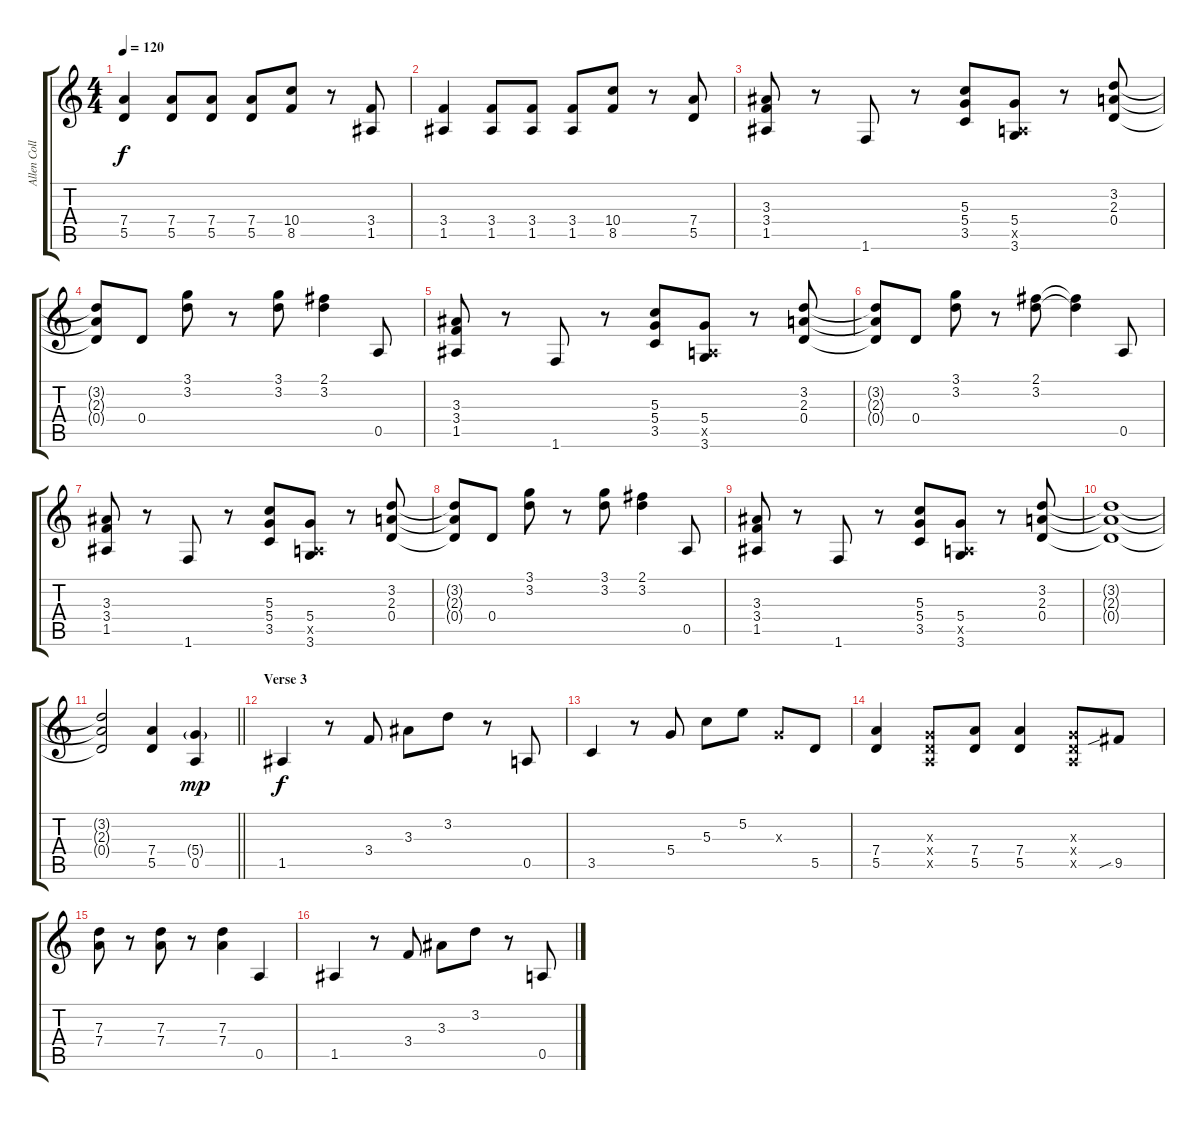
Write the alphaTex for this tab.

\track ("Allen Collins (Rhythm Guitar I)" "Allen Coll") {instrument distortionguitar}
\staff {score tabs}
\tuning (E4 B3 G3 D3 A2 E2) {hide}
\ts (4 4)
\tempo 120
\clef g2
\ks c
(7.4 5.5).4{dy f} (7.4 5.5).8 (7.4 5.5).8 (7.4 5.5).8 (10.4 8.5).8 r.8 (3.4 1.5).8 |
(3.4 1.5).4 (3.4 1.5).8 (3.4 1.5).8 (3.4 1.5).8 (10.4 8.5).8 r.8 (7.4 5.5).8 |
(3.3 3.4 1.5).8 r.8 1.6.8 r.8 (5.3 5.4 3.5).8 (5.4 0.5{x} 3.6).8 r.8 (3.2 2.3 0.4).8 |
(3.2{t} 2.3{t} 0.4{t}).8 0.4.8 (3.1 3.2).8 r.8 (3.1 3.2).8 (2.1 3.2).4 0.5.8 |
(3.3 3.4 1.5).8 r.8 1.6.8 r.8 (5.3 5.4 3.5).8 (5.4 0.5{x} 3.6).8 r.8 (3.2 2.3 0.4).8 |
(3.2{t} 2.3{t} 0.4{t}).8 0.4.8 (3.1 3.2).8 r.8 (2.1 3.2).8 (2.1{t} 3.2{t}).4 0.5.8 |
(3.3 3.4 1.5).8 r.8 1.6.8 r.8 (5.3 5.4 3.5).8 (5.4 0.5{x} 3.6).8 r.8 (3.2 2.3 0.4).8 |
(3.2{t} 2.3{t} 0.4{t}).8 0.4.8 (3.1 3.2).8 r.8 (3.1 3.2).8 (2.1 3.2).4 0.5.8 |
(3.3 3.4 1.5).8 r.8 1.6.8 r.8 (5.3 5.4 3.5).8 (5.4 0.5{x} 3.6).8 r.8 (3.2 2.3 0.4).8 |
(3.2{t} 2.3{t} 0.4{t}).1 |
\barLineRight lightlight
(3.2{t} 2.3{t} 0.4{t}).2 (7.4 5.5).4 (5.4{g} 0.5).4{dy mp} |
\section ("" "Verse 3")
1.5.4{dy f} r.8 3.4.8 3.3.8 3.2.8 r.8 0.5.8 |
3.5.4 r.8 5.4.8 5.3.8 5.2.8 0.3{x}.8 5.5.8 |
(7.4 5.5).4 (0.3{x} 0.4{x} 0.5{x}).8 (7.4 5.5).8 (7.4 5.5).4 (0.3{x} 0.4{x} 0.5{x}).8 9.5{sib}.8 |
(7.3 7.4).8 r.8 (7.3 7.4).8 r.8 (7.3 7.4).4 0.5.4 |
1.5.4 r.8 3.4.8 3.3.8 3.2.8 r.8 0.5.8
